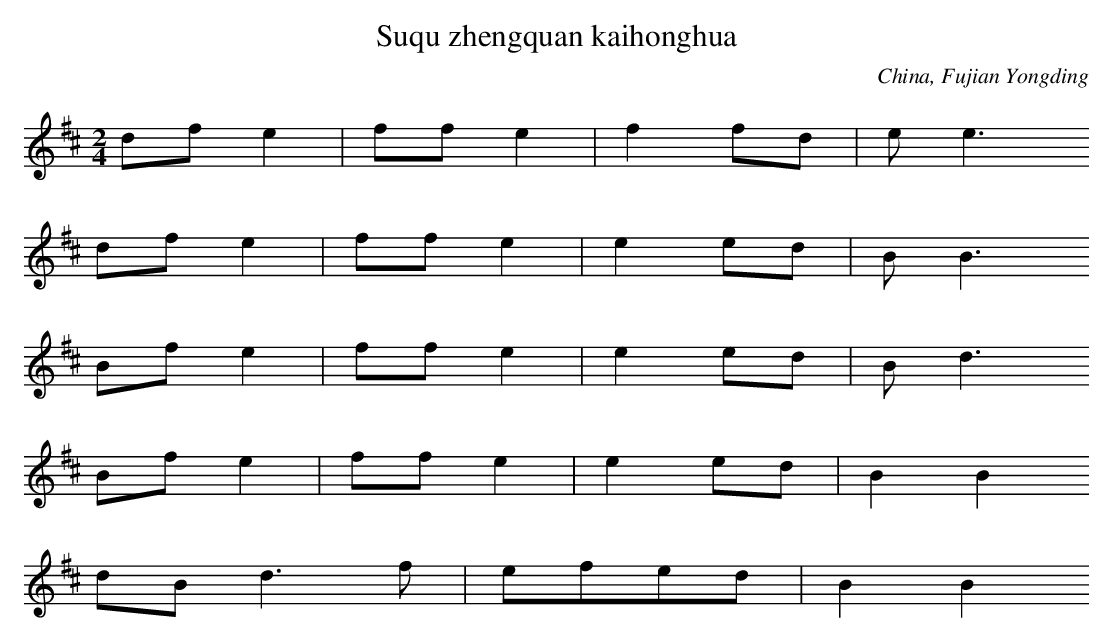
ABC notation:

X:1
T: Suqu zhengquan kaihonghua
O: China, Fujian Yongding
M: 2/4
L: 1/16
K: D
d2f2e4 | f2f2e4 | f4f2d2 | e2e6
d2f2e4 | f2f2e4 | e4e2d2 | B2B6
B2f2e4 | f2f2e4 | e4e2d2 | B2d6
B2f2e4 | f2f2e4 | e4e2d2 | B4B4
d2B2d6f2 | e2f2e2d2 | B4B4
